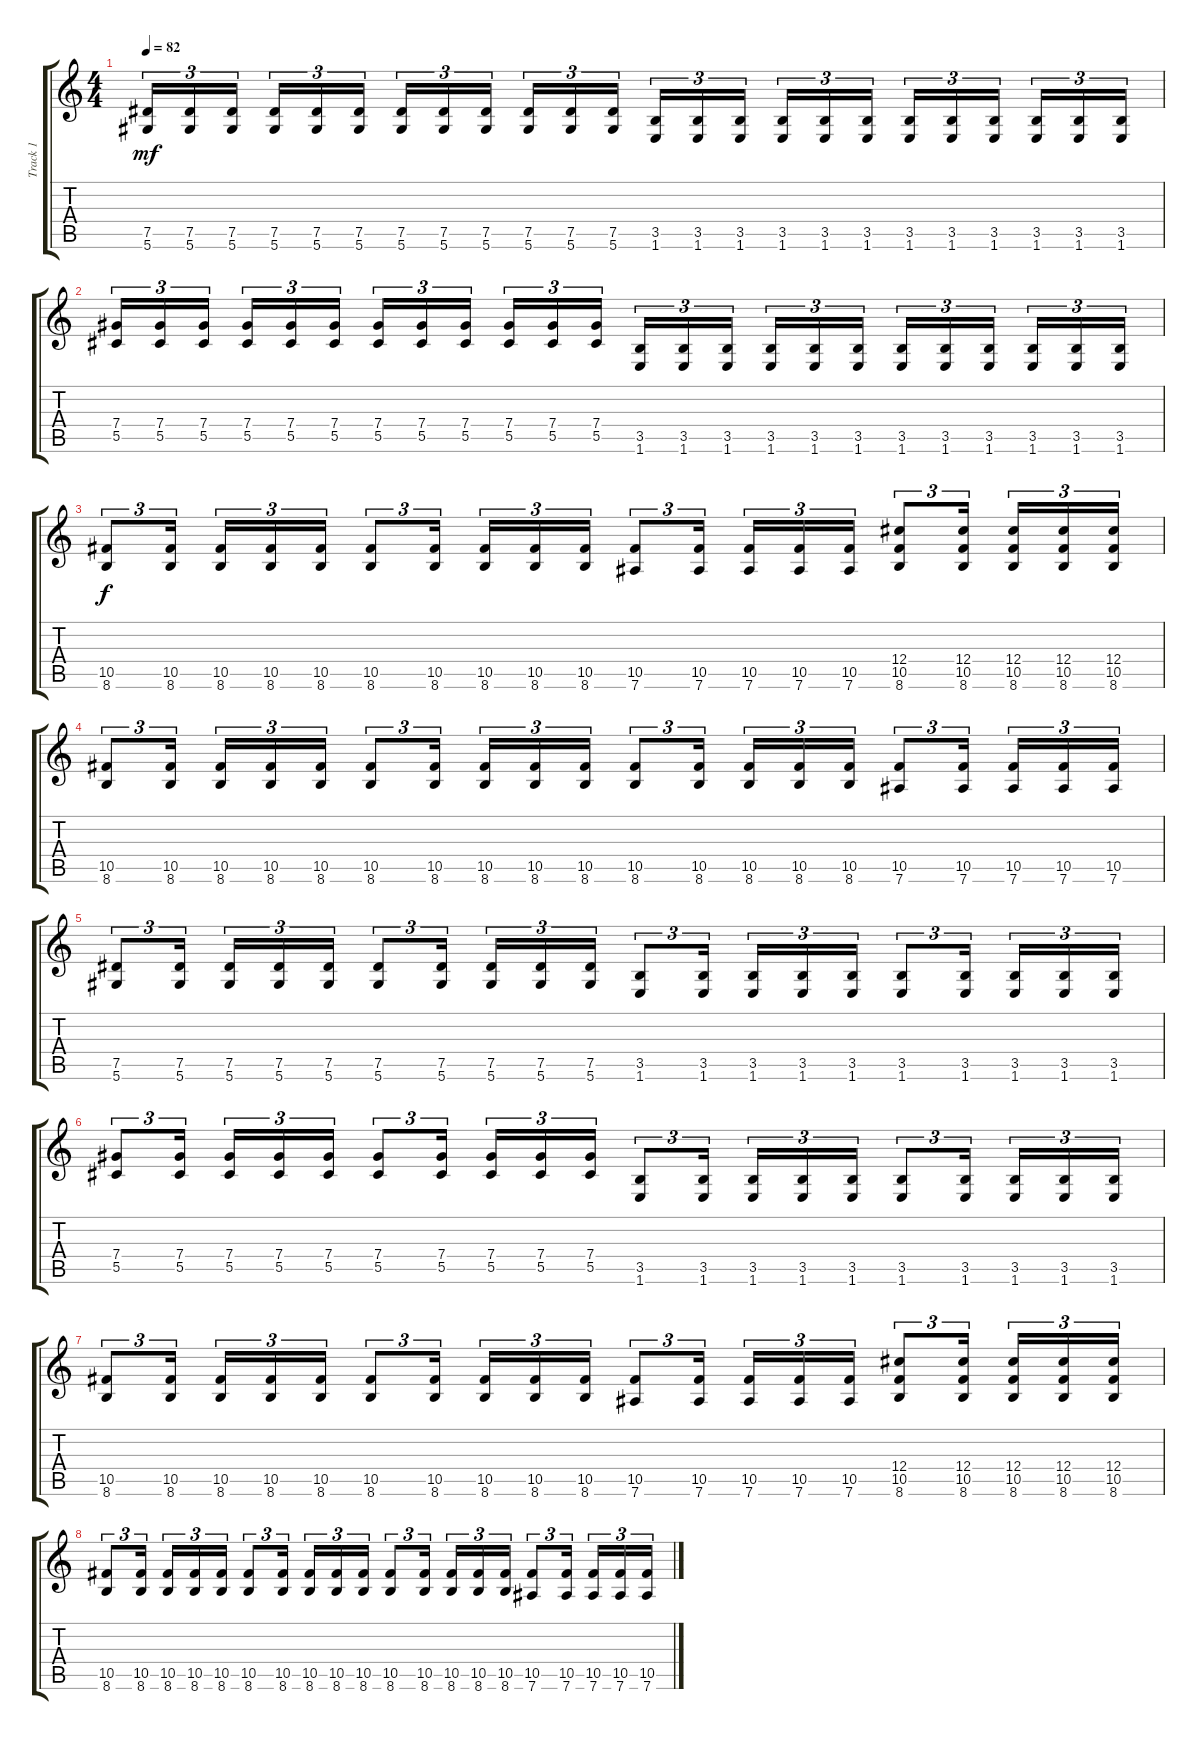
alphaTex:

\track ("Track 1" "Track 1") {instrument distortionguitar}
\staff {score tabs}
\tuning (Eb4 Bb3 Gb3 Db3 Ab2 Eb2) {hide}
\ts (4 4)
\tempo 82
\clef g2
\ks c
(7.5 5.6).16{tu (3 2) dy mf} (7.5 5.6).16{tu (3 2)} (7.5 5.6).16{tu (3 2)} (7.5 5.6).16{tu (3 2)} (7.5 5.6).16{tu (3 2)} (7.5 5.6).16{tu (3 2)} (7.5 5.6).16{tu (3 2)} (7.5 5.6).16{tu (3 2)} (7.5 5.6).16{tu (3 2)} (7.5 5.6).16{tu (3 2)} (7.5 5.6).16{tu (3 2)} (7.5 5.6).16{tu (3 2)} (3.5 1.6).16{tu (3 2)} (3.5 1.6).16{tu (3 2)} (3.5 1.6).16{tu (3 2)} (3.5 1.6).16{tu (3 2)} (3.5 1.6).16{tu (3 2)} (3.5 1.6).16{tu (3 2)} (3.5 1.6).16{tu (3 2)} (3.5 1.6).16{tu (3 2)} (3.5 1.6).16{tu (3 2)} (3.5 1.6).16{tu (3 2)} (3.5 1.6).16{tu (3 2)} (3.5 1.6).16{tu (3 2)} |
(7.4 5.5).16{tu (3 2)} (7.4 5.5).16{tu (3 2)} (7.4 5.5).16{tu (3 2)} (7.4 5.5).16{tu (3 2)} (7.4 5.5).16{tu (3 2)} (7.4 5.5).16{tu (3 2)} (7.4 5.5).16{tu (3 2)} (7.4 5.5).16{tu (3 2)} (7.4 5.5).16{tu (3 2)} (7.4 5.5).16{tu (3 2)} (7.4 5.5).16{tu (3 2)} (7.4 5.5).16{tu (3 2)} (3.5 1.6).16{tu (3 2)} (3.5 1.6).16{tu (3 2)} (3.5 1.6).16{tu (3 2)} (3.5 1.6).16{tu (3 2)} (3.5 1.6).16{tu (3 2)} (3.5 1.6).16{tu (3 2)} (3.5 1.6).16{tu (3 2)} (3.5 1.6).16{tu (3 2)} (3.5 1.6).16{tu (3 2)} (3.5 1.6).16{tu (3 2)} (3.5 1.6).16{tu (3 2)} (3.5 1.6).16{tu (3 2)} |
(10.5 8.6).8{tu (3 2) dy f volume 10} (10.5 8.6).16{tu (3 2)} (10.5 8.6).16{tu (3 2)} (10.5 8.6).16{tu (3 2)} (10.5 8.6).16{tu (3 2)} (10.5 8.6).8{tu (3 2)} (10.5 8.6).16{tu (3 2)} (10.5 8.6).16{tu (3 2)} (10.5 8.6).16{tu (3 2)} (10.5 8.6).16{tu (3 2)} (10.5 7.6).8{tu (3 2)} (10.5 7.6).16{tu (3 2)} (10.5 7.6).16{tu (3 2)} (10.5 7.6).16{tu (3 2)} (10.5 7.6).16{tu (3 2)} (12.4 10.5 8.6).8{tu (3 2)} (12.4 10.5 8.6).16{tu (3 2)} (12.4 10.5 8.6).16{tu (3 2)} (12.4 10.5 8.6).16{tu (3 2)} (12.4 10.5 8.6).16{tu (3 2)} |
(10.5 8.6).8{tu (3 2)} (10.5 8.6).16{tu (3 2)} (10.5 8.6).16{tu (3 2)} (10.5 8.6).16{tu (3 2)} (10.5 8.6).16{tu (3 2)} (10.5 8.6).8{tu (3 2)} (10.5 8.6).16{tu (3 2)} (10.5 8.6).16{tu (3 2)} (10.5 8.6).16{tu (3 2)} (10.5 8.6).16{tu (3 2)} (10.5 8.6).8{tu (3 2)} (10.5 8.6).16{tu (3 2)} (10.5 8.6).16{tu (3 2)} (10.5 8.6).16{tu (3 2)} (10.5 8.6).16{tu (3 2)} (10.5 7.6).8{tu (3 2)} (10.5 7.6).16{tu (3 2)} (10.5 7.6).16{tu (3 2)} (10.5 7.6).16{tu (3 2)} (10.5 7.6).16{tu (3 2)} |
(7.5 5.6).8{tu (3 2)} (7.5 5.6).16{tu (3 2)} (7.5 5.6).16{tu (3 2)} (7.5 5.6).16{tu (3 2)} (7.5 5.6).16{tu (3 2)} (7.5 5.6).8{tu (3 2)} (7.5 5.6).16{tu (3 2)} (7.5 5.6).16{tu (3 2)} (7.5 5.6).16{tu (3 2)} (7.5 5.6).16{tu (3 2)} (3.5 1.6).8{tu (3 2)} (3.5 1.6).16{tu (3 2)} (3.5 1.6).16{tu (3 2)} (3.5 1.6).16{tu (3 2)} (3.5 1.6).16{tu (3 2)} (3.5 1.6).8{tu (3 2)} (3.5 1.6).16{tu (3 2)} (3.5 1.6).16{tu (3 2)} (3.5 1.6).16{tu (3 2)} (3.5 1.6).16{tu (3 2)} |
(7.4 5.5).8{tu (3 2)} (7.4 5.5).16{tu (3 2)} (7.4 5.5).16{tu (3 2)} (7.4 5.5).16{tu (3 2)} (7.4 5.5).16{tu (3 2)} (7.4 5.5).8{tu (3 2)} (7.4 5.5).16{tu (3 2)} (7.4 5.5).16{tu (3 2)} (7.4 5.5).16{tu (3 2)} (7.4 5.5).16{tu (3 2)} (3.5 1.6).8{tu (3 2)} (3.5 1.6).16{tu (3 2)} (3.5 1.6).16{tu (3 2)} (3.5 1.6).16{tu (3 2)} (3.5 1.6).16{tu (3 2)} (3.5 1.6).8{tu (3 2)} (3.5 1.6).16{tu (3 2)} (3.5 1.6).16{tu (3 2)} (3.5 1.6).16{tu (3 2)} (3.5 1.6).16{tu (3 2)} |
(10.5 8.6).8{tu (3 2) volume 7} (10.5 8.6).16{tu (3 2)} (10.5 8.6).16{tu (3 2)} (10.5 8.6).16{tu (3 2)} (10.5 8.6).16{tu (3 2)} (10.5 8.6).8{tu (3 2)} (10.5 8.6).16{tu (3 2)} (10.5 8.6).16{tu (3 2)} (10.5 8.6).16{tu (3 2)} (10.5 8.6).16{tu (3 2)} (10.5 7.6).8{tu (3 2)} (10.5 7.6).16{tu (3 2)} (10.5 7.6).16{tu (3 2)} (10.5 7.6).16{tu (3 2)} (10.5 7.6).16{tu (3 2)} (12.4 10.5 8.6).8{tu (3 2)} (12.4 10.5 8.6).16{tu (3 2)} (12.4 10.5 8.6).16{tu (3 2)} (12.4 10.5 8.6).16{tu (3 2)} (12.4 10.5 8.6).16{tu (3 2)} |
(10.5 8.6).8{tu (3 2)} (10.5 8.6).16{tu (3 2)} (10.5 8.6).16{tu (3 2)} (10.5 8.6).16{tu (3 2)} (10.5 8.6).16{tu (3 2)} (10.5 8.6).8{tu (3 2)} (10.5 8.6).16{tu (3 2)} (10.5 8.6).16{tu (3 2)} (10.5 8.6).16{tu (3 2)} (10.5 8.6).16{tu (3 2)} (10.5 8.6).8{tu (3 2)} (10.5 8.6).16{tu (3 2)} (10.5 8.6).16{tu (3 2)} (10.5 8.6).16{tu (3 2)} (10.5 8.6).16{tu (3 2)} (10.5 7.6).8{tu (3 2)} (10.5 7.6).16{tu (3 2)} (10.5 7.6).16{tu (3 2)} (10.5 7.6).16{tu (3 2)} (10.5 7.6).16{tu (3 2)}
